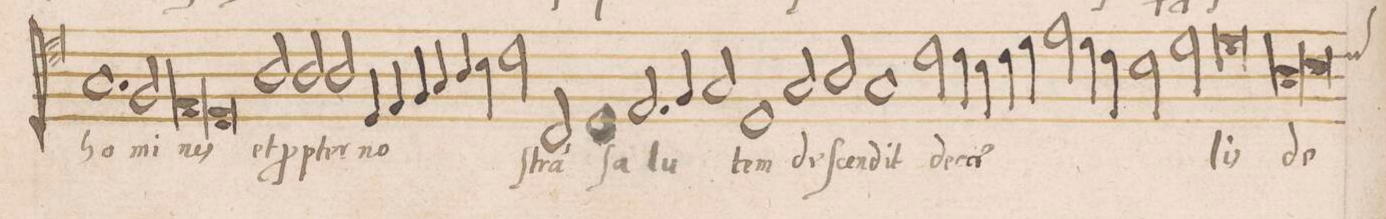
**kern	**text
*I"ALTVS	*
*clefC4	*
*k[]	*
*met(C|)	*
*M2/1	*
1.G/	ho-
=61-	=61-
2F/	-mi-
*lig	*
1E/	-nes
=62-	=62-
1D/	.
*Xlig	*
2A/	et
2A/	(pro)-
=63-	=63-
2A/	-pter
4D/	no-
4E/	.
4F/	.
4G/	.
4A/	.
4B\	.
=64-	=64-
2c\	.
2C/	-ſtra(m)
1D/	ſa-
=65-	=65-
2.E/	-lu-
4F/	.
2G/	.
1D/	-tem
=66-	=66-
2G/	de-
2A/	-ſcen-
1G/	-dit
=67-	=67-
2c\	de
4c\	(cae)-
4B\	.
4c\	.
4d\	.
=68-	=68-
2e\	.
4d\	.
4c\	.
2B\	.
2d\	.
=69-	=69-
0d\	lis
=70-	=70-
*lig	*
1A\	de-
*custos:c	*
1B\	.
*Xlig	*
=71-	=71-
*-	*-
